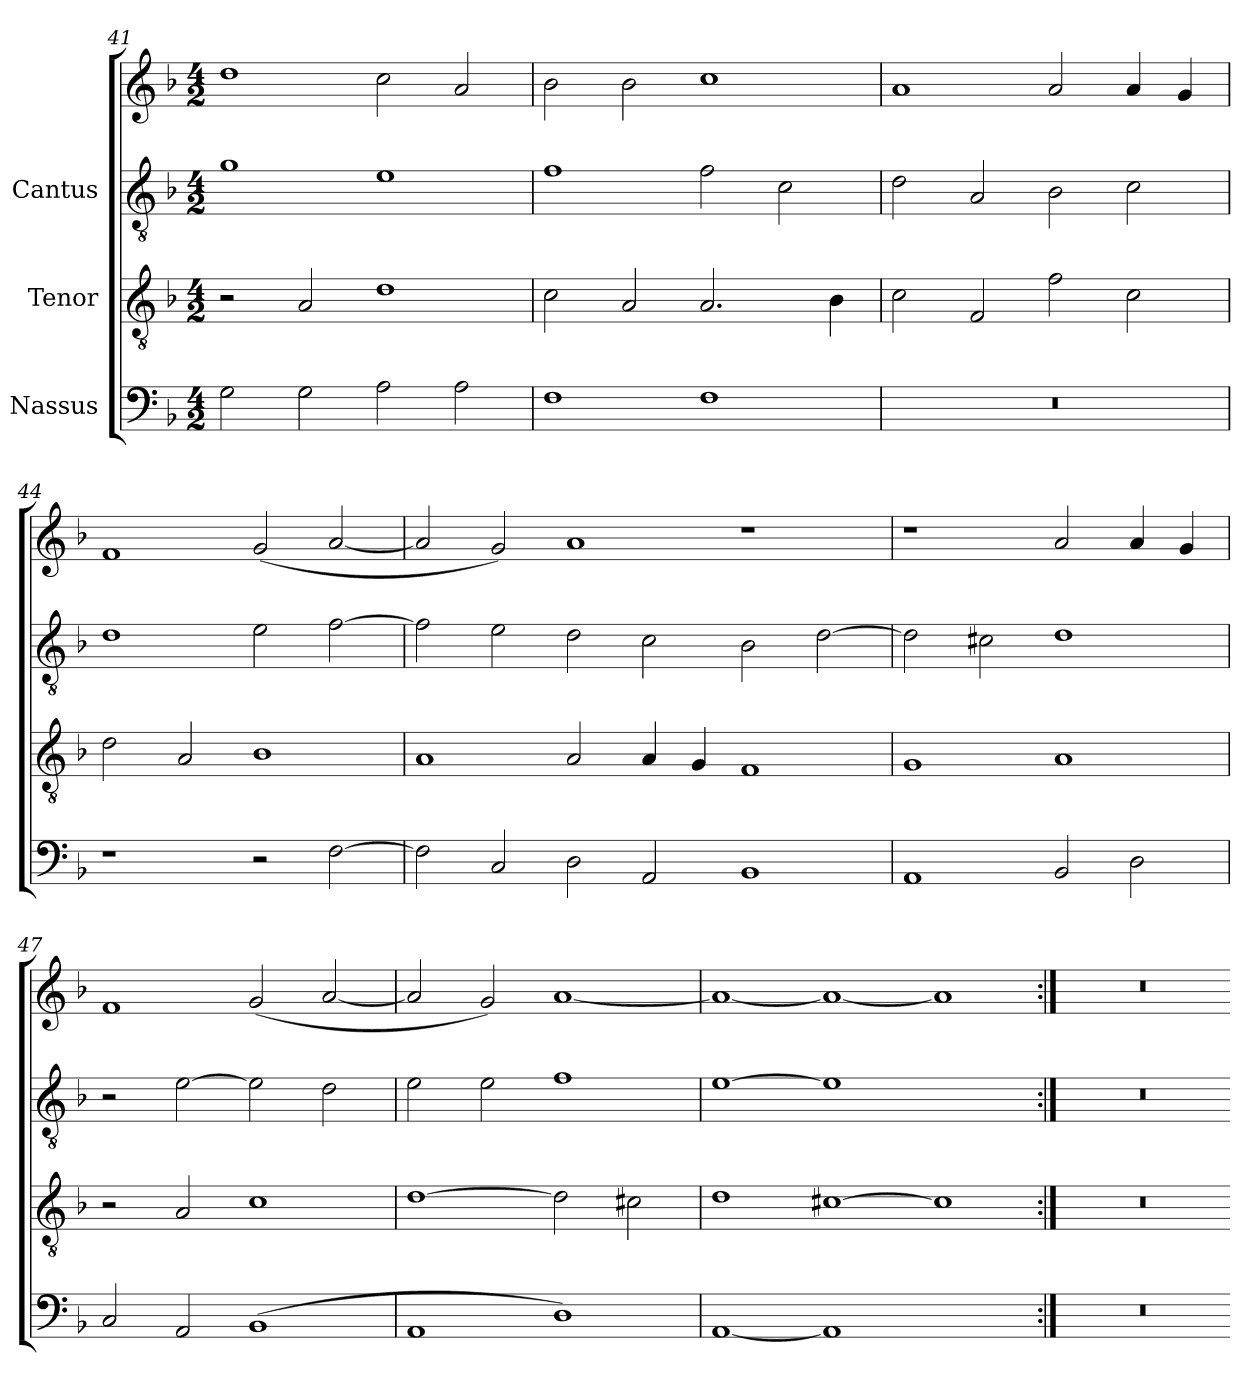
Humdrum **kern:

**kern	**kern	**kern	**kern
*part3	*part2	*part1	*part1
*staff4	*staff3	*staff2	*staff1
*I"Nassus	*I"Tenor	*I"Cantus	*
*clefF4	*clefGv2	*clefGv2	*clefG2
*k[b-]	*k[b-]	*k[b-]	*k[b-]
*F:	*F:	*F:	*F:
*M4/2	*M4/2	*M4/2	*M4/2
=41	=41	=41	=41
2G\	2r	1g	1dd
2G\	2A/	.	.
2A\	1d	1e	2cc\
2A\	.	.	2a/
=42	=42	=42	=42
1F	2c\	1f	2b-\
.	2A/	.	2b-\
1F	2.A/	2f\	1cc
.	.	2c\	.
.	4B-\	.	.
=43	=43	=43	=43
0r	2c\	2d\	1a
.	2F/	2A/	.
.	2f\	2B-\	2a/
.	2c\	2c\	4a/
.	.	.	4g/
=44	=44	=44	=44
1r	2d\	1d	1f
.	2A/	.	.
2r	1B-	2e\	(<2g/
[>2F\	.	[>2f\	[<2a/
!!LO:LB:g=z
=45	=45	=45	=45
2F\]	1A	2f\]	2a/]
2C/	.	2e\	2g/)
2D\	2A/	2d\	1a
2AA/	4A/	2c\	.
.	4G/	.	.
1BB-	1F	2B-\	1r
.	.	[>2d\	.
=46	=46	=46	=46
1AA	1G	2d\]	1r
.	.	2c#X\	.
2BB-/	1A	1d	2a/
2D\	.	.	4a/
.	.	.	4g/
=47	=47	=47	=47
2C/	2r	2r	1f
2AA/	2A/	[>2e\	.
(<1BB-	1c	2e\]	(<2g/
.	.	2d\	[<2a/
=48	=48	=48	=48
1AA	[>1d	2e\	2a/]
.	.	2e\	2g/)
1D)	2d\]	1f	[<1a
.	2c#X\	.	.
!!LO:PB:g=z
=49	=49	=49	=49
[<1AA	1d	[>1e	1a_<
1AA]	[>1c#X	1e]	1a_<
1ryy	1c#]	1ryy	1a]
=50:|!	=50:|!	=50:|!	=50:|!
0r	0r	0r	0r
=	=	==	==
*-	*-	*-	*-
